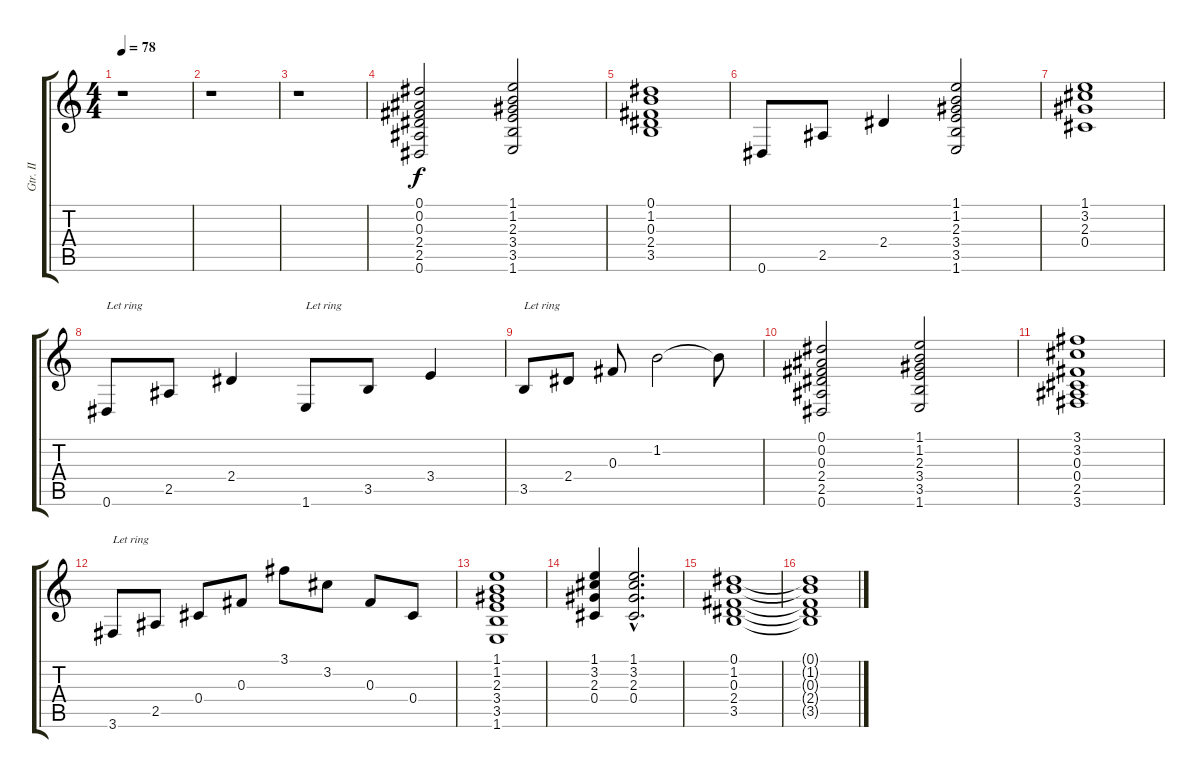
\track ("Gtr. II" "Gtr. II") {instrument overdrivenguitar}
\staff {score tabs}
\tuning (Eb4 Bb3 Gb3 Db3 Ab2 Eb2) {hide}
\ts (4 4)
\tempo 78
\clef g2
\ks c
r.1{dy f} |
r.1 |
r.1 |
(0.1 0.2 0.3 2.4 2.5 0.6).2 (1.1 1.2 2.3 3.4 3.5 1.6).2 |
(0.1 1.2 0.3 2.4 3.5).1 |
0.6.8 2.5.8 2.4.4 (1.1 1.2 2.3 3.4 3.5 1.6).2 |
(1.1 3.2 2.3 0.4).1 |
0.6.8{txt "Let ring"} 2.5.8 2.4.4 1.6.8{txt "Let ring"} 3.5.8 3.4.4 |
3.5.8{txt "Let ring"} 2.4.8 0.3.8 1.2.2 1.2{t}.8 |
(0.1 0.2 0.3 2.4 2.5 0.6).2 (1.1 1.2 2.3 3.4 3.5 1.6).2 |
(3.1 3.2 0.3 0.4 2.5 3.6).1 |
3.6.8{txt "Let ring"} 2.5.8 0.4.8 0.3.8 3.1.8 3.2.8 0.3.8 0.4.8 |
(1.1 1.2 2.3 3.4 3.5 1.6).1 |
(1.1 3.2 2.3 0.4).4 (1.1{hac} 3.2{hac} 2.3{hac} 0.4{hac}).2{d} |
(0.1 1.2 0.3 2.4 3.5).1 |
(0.1{t} 1.2{t} 0.3{t} 2.4{t} 3.5{t}).1
